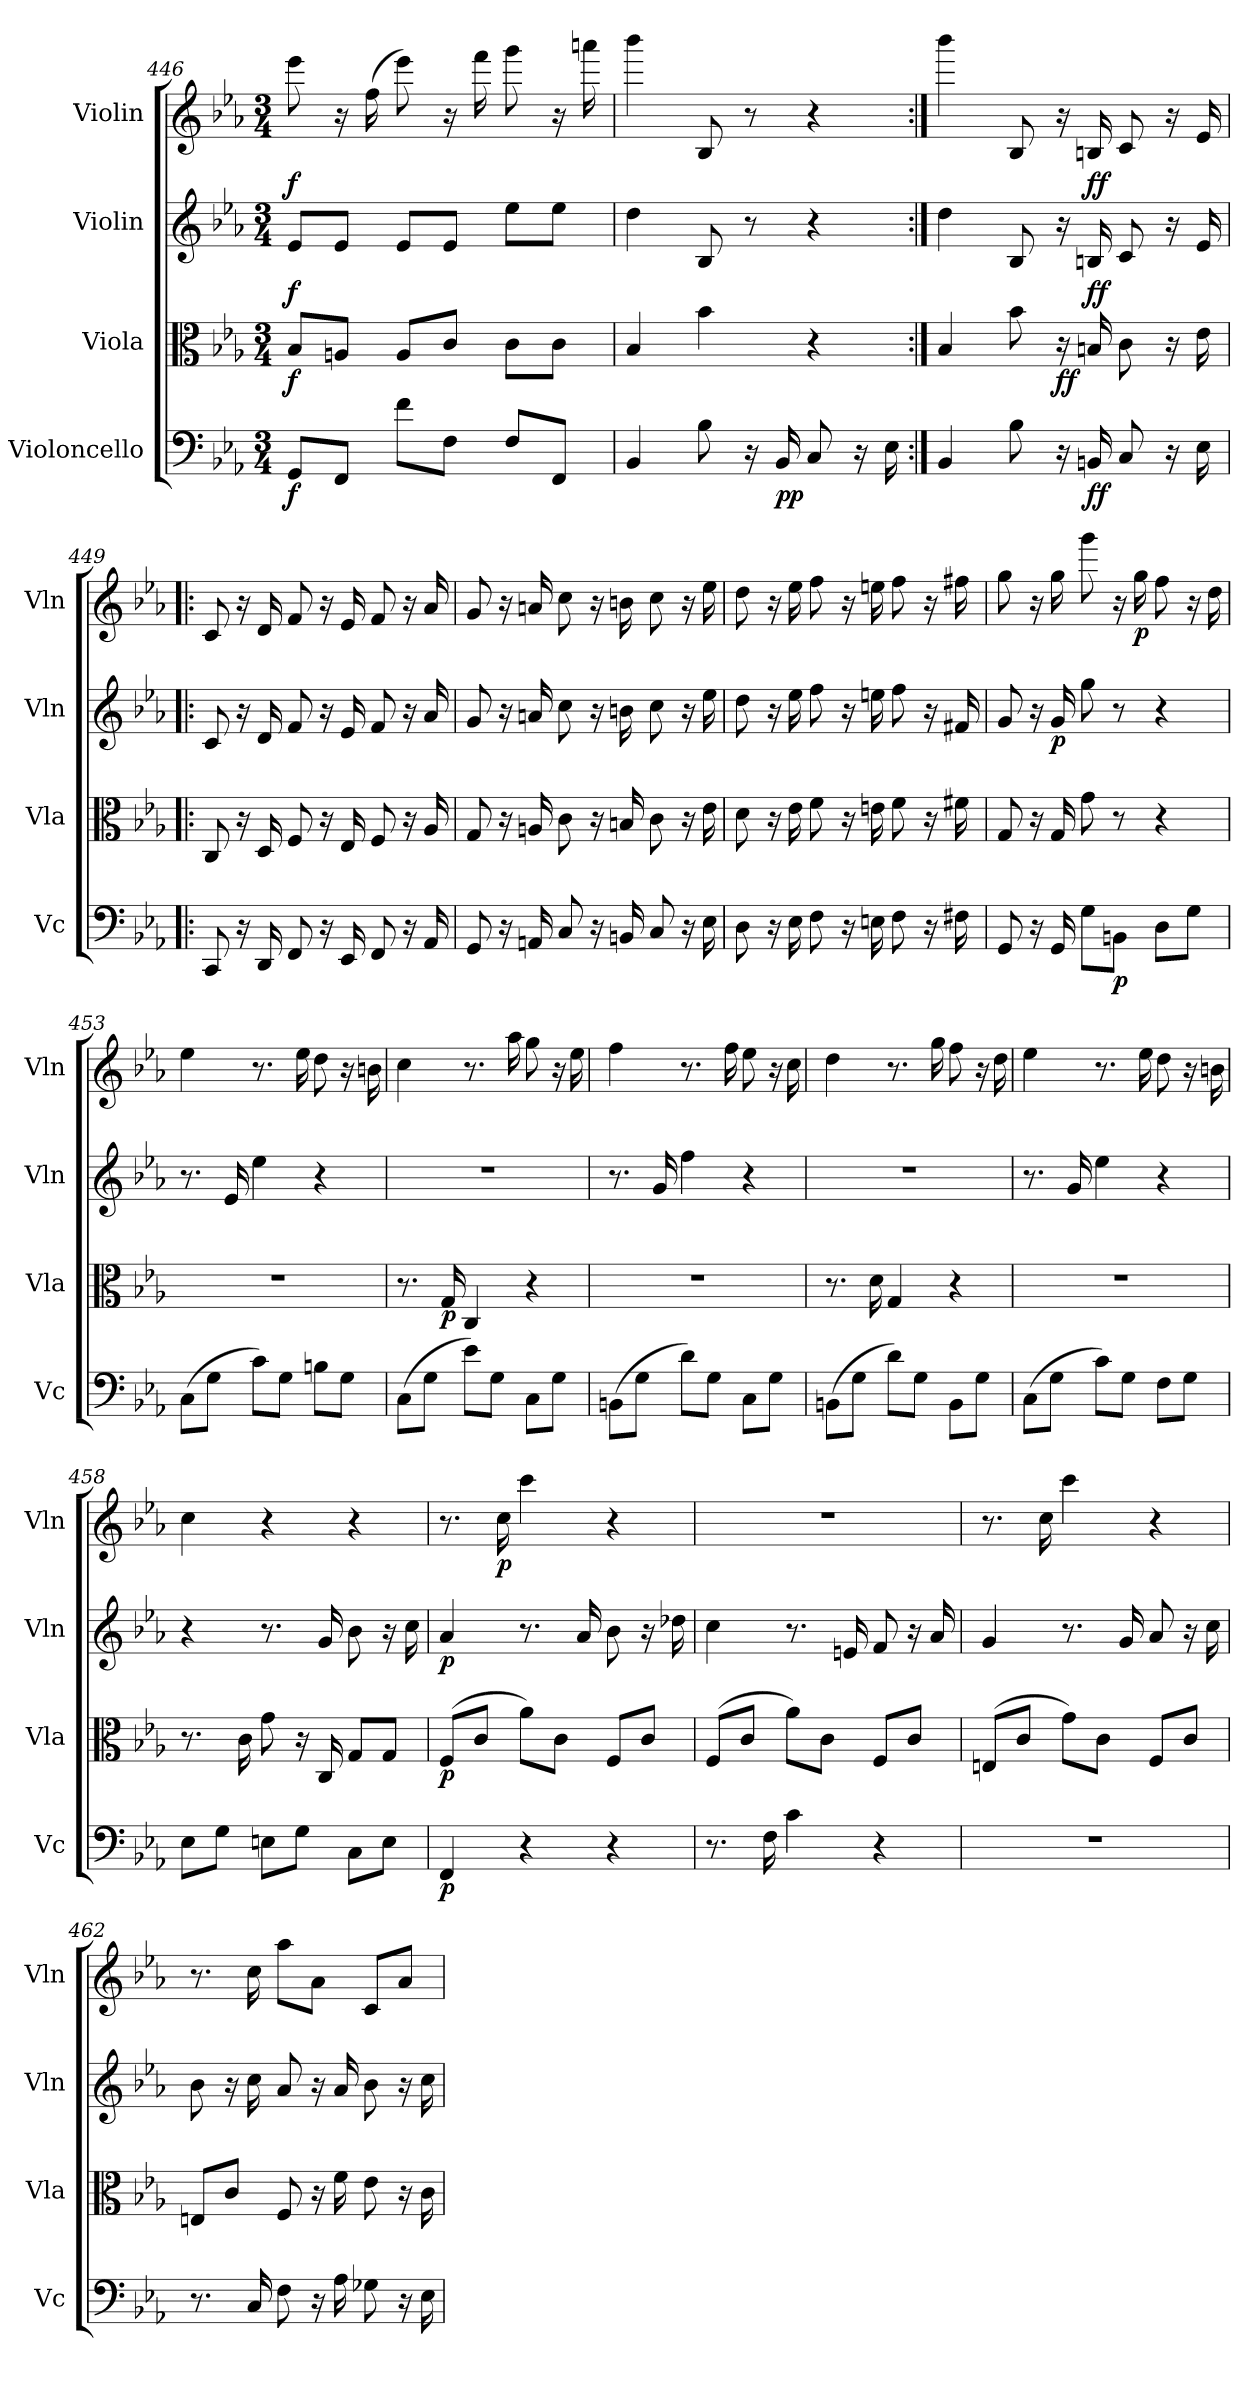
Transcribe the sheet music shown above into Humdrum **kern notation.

**kern	**dynam	**kern	**dynam	**kern	**dynam	**kern	**dynam
*part4	*part4	*part3	*part3	*part2	*part2	*part1	*part1
*staff4	*staff4	*staff3	*staff3	*staff2	*staff2	*staff1	*staff1
*I"Violoncello	*	*I"Viola	*	*I"Violin	*	*I"Violin	*
*I'Vc	*	*I'Vla	*	*I'Vln	*	*I'Vln	*
*clefF4	*	*clefC3	*	*clefG2	*	*clefG2	*
*k[b-e-a-]	*	*k[b-e-a-]	*	*k[b-e-a-]	*	*k[b-e-a-]	*
*M3/4	*	*M3/4	*	*M3/4	*	*M3/4	*
=446	=446	=446	=446	=446	=446	=446	=446
8GG/L	f	8B-/L	f	8e-/L	f	8eee-	f
8FF/J	.	8An/J	.	8e-/J	.	16r	.
.	.	.	.	.	.	(16ff	.
8f\L	.	8A/L	.	8e-/L	.	8eee-)	.
8F\J	.	8c/J	.	8e-/J	.	16r	.
.	.	.	.	.	.	16fff	.
8F/L	.	8c\L	.	8ee-\L	.	8ggg	.
8FF/J	.	8c\J	.	8ee-\J	.	16r	.
.	.	.	.	.	.	16aaan	.
=447	=447	=447	=447	=447	=447	=447	=447
4BB-	.	4B-	.	4dd	.	4bbb-	.
8B-	.	4b-	.	8B-	.	8B-	.
16r	.	.	.	8r	.	8r	.
16BB-	pp	.	.	.	.	.	.
8C	.	4r	.	4r	.	4r	.
16r	.	.	.	.	.	.	.
16E-	.	.	.	.	.	.	.
=448:|!	=448:|!	=448:|!	=448:|!	=448:|!	=448:|!	=448:|!	=448:|!
4BB-	.	4B-	.	4dd	.	4bbb-	.
8B-	.	8b-	.	8B-	.	8B-	.
16r	.	16r	ff	16r	.	16r	.
16BBn	ff	16Bn	.	16Bn	ff	16Bn	ff
8C	.	8c	.	8c	.	8c	.
16r	.	16r	.	16r	.	16r	.
16E-	.	16e-	.	16e-	.	16e-	.
=449!|:	=449!|:	=449!|:	=449!|:	=449!|:	=449!|:	=449!|:	=449!|:
8CC	.	8C	.	8c	.	8c	.
16r	.	16r	.	16r	.	16r	.
16DD	.	16D	.	16d	.	16d	.
8FF	.	8F	.	8f	.	8f	.
16r	.	16r	.	16r	.	16r	.
16EE-	.	16E-	.	16e-	.	16e-	.
8FF	.	8F	.	8f	.	8f	.
16r	.	16r	.	16r	.	16r	.
16AA-	.	16A-	.	16a-	.	16a-	.
=450	=450	=450	=450	=450	=450	=450	=450
8GG	.	8G	.	8g	.	8g	.
16r	.	16r	.	16r	.	16r	.
16AAn	.	16An	.	16an	.	16an	.
8C	.	8c	.	8cc	.	8cc	.
16r	.	16r	.	16r	.	16r	.
16BBn	.	16Bn	.	16bn	.	16bn	.
8C	.	8c	.	8cc	.	8cc	.
16r	.	16r	.	16r	.	16r	.
16E-	.	16e-	.	16ee-	.	16ee-	.
=451	=451	=451	=451	=451	=451	=451	=451
8D	.	8d	.	8dd	.	8dd	.
16r	.	16r	.	16r	.	16r	.
16E-	.	16e-	.	16ee-	.	16ee-	.
8F	.	8f	.	8ff	.	8ff	.
16r	.	16r	.	16r	.	16r	.
16En	.	16en	.	16een	.	16een	.
8F	.	8f	.	8ff	.	8ff	.
16r	.	16r	.	16r	.	16r	.
16F#X	.	16f#X	.	16f#X	.	16ff#X	.
=452	=452	=452	=452	=452	=452	=452	=452
8GG	.	8G	.	8g	.	8gg	.
16r	.	16r	.	16r	.	16r	.
16GG	.	16G	.	16g	p	16gg	.
8G\L	.	8g	.	8gg	.	8ggg	.
8BBn\J	p	8r	.	8r	.	16r	.
.	.	.	.	.	.	16gg	p
8D\L	.	4r	.	4r	.	8ff	.
8G\J	.	.	.	.	.	16r	.
.	.	.	.	.	.	16dd	.
=453	=453	=453	=453	=453	=453	=453	=453
(8C\L	.	2.r	.	8.r	.	4ee-	.
8G\J	.	.	.	.	.	.	.
.	.	.	.	16e-	.	.	.
8c\L)	.	.	.	4ee-	.	8.r	.
8G\J	.	.	.	.	.	.	.
.	.	.	.	.	.	16ee-	.
8Bn\L	.	.	.	4r	.	8dd	.
8G\J	.	.	.	.	.	16r	.
.	.	.	.	.	.	16bn	.
=454	=454	=454	=454	=454	=454	=454	=454
(8C\L	.	8.r	.	2.r	.	4cc	.
8G\J	.	.	.	.	.	.	.
.	.	16G	p	.	.	.	.
8e-\L)	.	4C	.	.	.	8.r	.
8G\J	.	.	.	.	.	.	.
.	.	.	.	.	.	16aa-	.
8C\L	.	4r	.	.	.	8gg	.
8G\J	.	.	.	.	.	16r	.
.	.	.	.	.	.	16ee-	.
=455	=455	=455	=455	=455	=455	=455	=455
(8BBn\L	.	2.r	.	8.r	.	4ff	.
8G\J	.	.	.	.	.	.	.
.	.	.	.	16g	.	.	.
8d\L)	.	.	.	4ff	.	8.r	.
8G\J	.	.	.	.	.	.	.
.	.	.	.	.	.	16ff	.
8C\L	.	.	.	4r	.	8ee-	.
8G\J	.	.	.	.	.	16r	.
.	.	.	.	.	.	16cc	.
=456	=456	=456	=456	=456	=456	=456	=456
(8BBn\L	.	8.r	.	2.r	.	4dd	.
8G\J	.	.	.	.	.	.	.
.	.	16d	.	.	.	.	.
8d\L)	.	4G	.	.	.	8.r	.
8G\J	.	.	.	.	.	.	.
.	.	.	.	.	.	16gg	.
8BB\L	.	4r	.	.	.	8ff	.
8G\J	.	.	.	.	.	16r	.
.	.	.	.	.	.	16dd	.
=457	=457	=457	=457	=457	=457	=457	=457
(8C\L	.	2.r	.	8.r	.	4ee-	.
8G\J	.	.	.	.	.	.	.
.	.	.	.	16g	.	.	.
8c\L)	.	.	.	4ee-	.	8.r	.
8G\J	.	.	.	.	.	.	.
.	.	.	.	.	.	16ee-	.
8F\L	.	.	.	4r	.	8dd	.
8G\J	.	.	.	.	.	16r	.
.	.	.	.	.	.	16bn	.
=458	=458	=458	=458	=458	=458	=458	=458
8E-\L	.	8.r	.	4r	.	4cc	.
8G\J	.	.	.	.	.	.	.
.	.	16c	.	.	.	.	.
8En\L	.	8g	.	8.r	.	4r	.
8G\J	.	16r	.	.	.	.	.
.	.	16C	.	16g	.	.	.
8C\L	.	8G/L	.	8b-	.	4r	.
8E\J	.	8G/J	.	16r	.	.	.
.	.	.	.	16cc	.	.	.
=459	=459	=459	=459	=459	=459	=459	=459
4FF	p	(8F/L	p	4a-	p	8.r	.
.	.	8c/J	.	.	.	.	.
.	.	.	.	.	.	16cc	p
4r	.	8a-\L)	.	8.r	.	4ccc	.
.	.	8c\J	.	.	.	.	.
.	.	.	.	16a-	.	.	.
4r	.	8F/L	.	8b-	.	4r	.
.	.	8c/J	.	16r	.	.	.
.	.	.	.	16dd-X	.	.	.
=460	=460	=460	=460	=460	=460	=460	=460
8.r	.	(8F/L	.	4cc	.	2.r	.
.	.	8c/J	.	.	.	.	.
16F	.	.	.	.	.	.	.
4c	.	8a-\L)	.	8.r	.	.	.
.	.	8c\J	.	.	.	.	.
.	.	.	.	16en	.	.	.
4r	.	8F/L	.	8f	.	.	.
.	.	8c/J	.	16r	.	.	.
.	.	.	.	16a-	.	.	.
=461	=461	=461	=461	=461	=461	=461	=461
2.r	.	(8En/L	.	4g	.	8.r	.
.	.	8c/J	.	.	.	.	.
.	.	.	.	.	.	16cc	.
.	.	8g\L)	.	8.r	.	4ccc	.
.	.	8c\J	.	.	.	.	.
.	.	.	.	16g	.	.	.
.	.	8F/L	.	8a-	.	4r	.
.	.	8c/J	.	16r	.	.	.
.	.	.	.	16cc	.	.	.
=462	=462	=462	=462	=462	=462	=462	=462
8.r	.	8En/L	.	8b-	.	8.r	.
.	.	8c/J	.	16r	.	.	.
16C	.	.	.	16cc	.	16cc	.
8F	.	8F	.	8a-	.	8aa-\L	.
16r	.	16r	.	16r	.	8a-\J	.
16A-	.	16f	.	16a-	.	.	.
8G-X	.	8e-	.	8b-	.	8c/L	.
16r	.	16r	.	16r	.	8a-/J	.
16E-	.	16c	.	16cc	.	.	.
=	=	=	=	=	=	=	=
*-	*-	*-	*-	*-	*-	*-	*-
